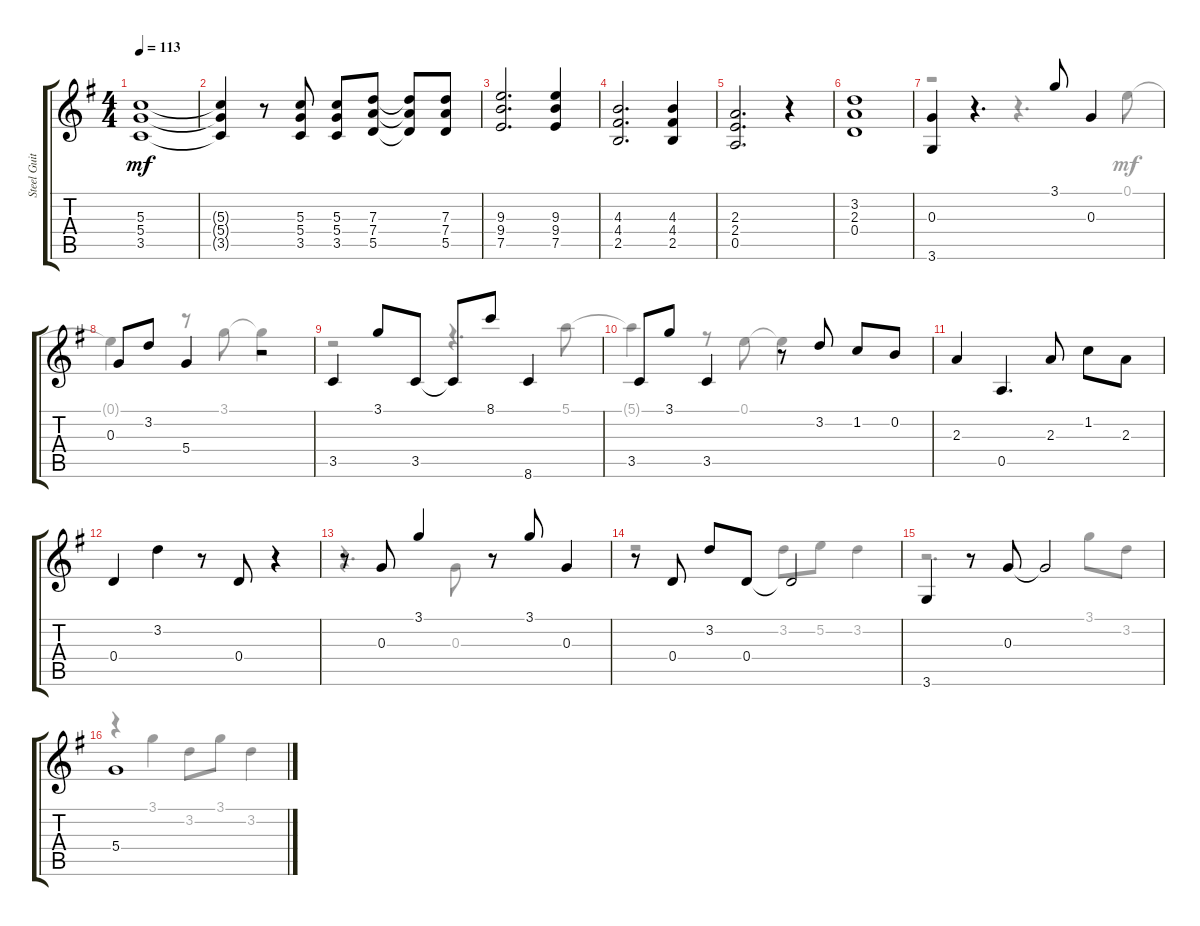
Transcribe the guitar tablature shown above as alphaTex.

\track ("Steel Guitar" "Steel Guit") {instrument acousticguitarsteel}
\staff {score tabs}
\tuning (E4 B3 G3 D3 A2 E2) {hide}
\voice
\ts (4 4)
\tempo 113
\clef g2
\ks eminor
(5.3 5.4 3.5).1{dy mf} |
(5.3{t} 5.4{t} 3.5{t}).4 r.8 (5.3 5.4 3.5).8 (5.3 5.4 3.5).8 (7.3 7.4 5.5).8 (7.3{t} 7.4{t} 5.5{t}).8 (7.3 7.4 5.5).8 |
(9.3 9.4 7.5).2{d} (9.3 9.4 7.5).4 |
(4.3 4.4 2.5).2{d} (4.3 4.4 2.5).4 |
(2.3 2.4 0.5).2{d} r.4 |
(3.2 2.3 0.4).1 |
(0.3 3.6).4 r.4{d} 3.1.8 0.3.4 |
0.3.8 3.2.8 5.4.4 r.2 |
3.5.4 3.1.8 3.5.8 3.5{t}.8 8.1.8 8.6.4 |
3.5.8 3.1.8 3.5.4 r.8 3.2.8 1.2.8 0.2.8 |
2.3.4 0.5.4{d} 2.3.8 1.2.8 2.3.8 |
0.4.4 3.2.4 r.8 0.4.8 r.4 |
r.8 0.3.8 3.1.4 r.8 3.1.8 0.3.4 |
r.8 0.4.8 3.2.8 0.4.8 0.4{t}.2 |
3.6.4 r.8 0.3.8 0.3{t}.2 |
5.4.1
\voice
\clef g2
\ottava regular
\simile none
\ks eminor
|
|
|
|
|
|
r.2 r.4{d} 0.1.8 |
0.1{t}.4 r.8 3.1.8 3.1{t}.4 |
r.2 r.4{d} 5.1.8 |
5.1{t}.4 r.8 0.1.8 0.1{t}.4 |
|
|
r.4{d} 0.3.8 |
r.2 3.2.8 5.2.8 3.2.4 |
r.2{d} 3.1.8 3.2.8 |
r.4 3.1.4 3.2.8 3.1.8 3.2.4
